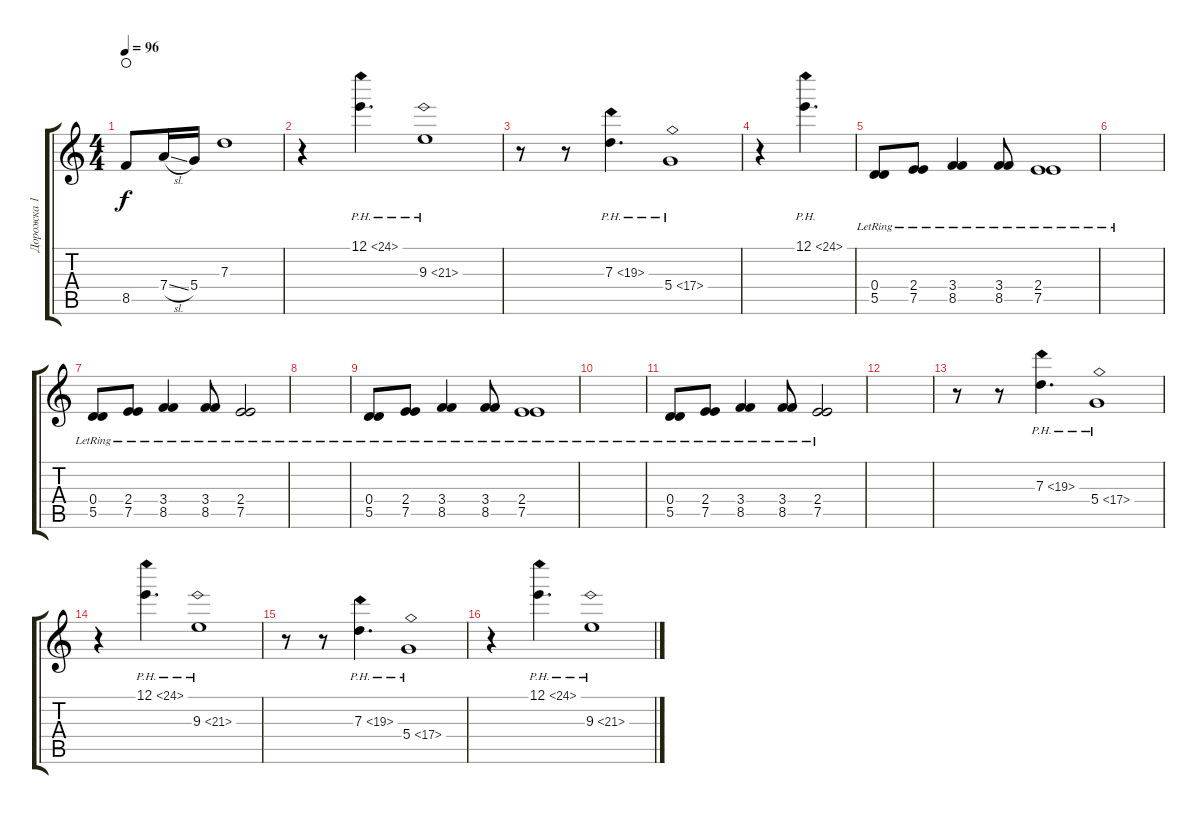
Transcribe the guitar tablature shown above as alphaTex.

\track ("Дорожка 1" "Дорожка 1") {instrument electricguitarjazz}
\staff {score tabs}
\tuning (E4 B3 G3 D3 A2 E2) {hide}
\ts (4 4)
\tempo 96
\clef g2
\ks c
8.5.8{dy f waho} 7.4{sl}.16 5.4.16 7.3.1 |
r.4 12.1{ph 12}.4{d} 9.3{ph 12}.1 |
r.8 r.8 7.3{ph 12}.4{d} 5.4{ph 12}.1 |
r.4 12.1{ph 12}.4{d} |
(0.4 5.5{lr}).8 (2.4 7.5{lr}).8 (3.4 8.5{lr}).4 (3.4 8.5{lr}).8 (2.4 7.5{lr}).1 |
|
(0.4 5.5{lr}).8 (2.4 7.5{lr}).8 (3.4 8.5{lr}).4 (3.4 8.5{lr}).8 (2.4 7.5{lr}).2 |
|
(0.4 5.5{lr}).8 (2.4 7.5{lr}).8 (3.4 8.5{lr}).4 (3.4 8.5{lr}).8 (2.4 7.5{lr}).1 |
|
(0.4 5.5{lr}).8 (2.4 7.5{lr}).8 (3.4 8.5{lr}).4 (3.4 8.5{lr}).8 (2.4 7.5{lr}).2 |
|
r.8 r.8 7.3{ph 12}.4{d} 5.4{ph 12}.1 |
r.4 12.1{ph 12}.4{d} 9.3{ph 12}.1 |
r.8 r.8 7.3{ph 12}.4{d} 5.4{ph 12}.1 |
r.4 12.1{ph 12}.4{d} 9.3{ph 12}.1
